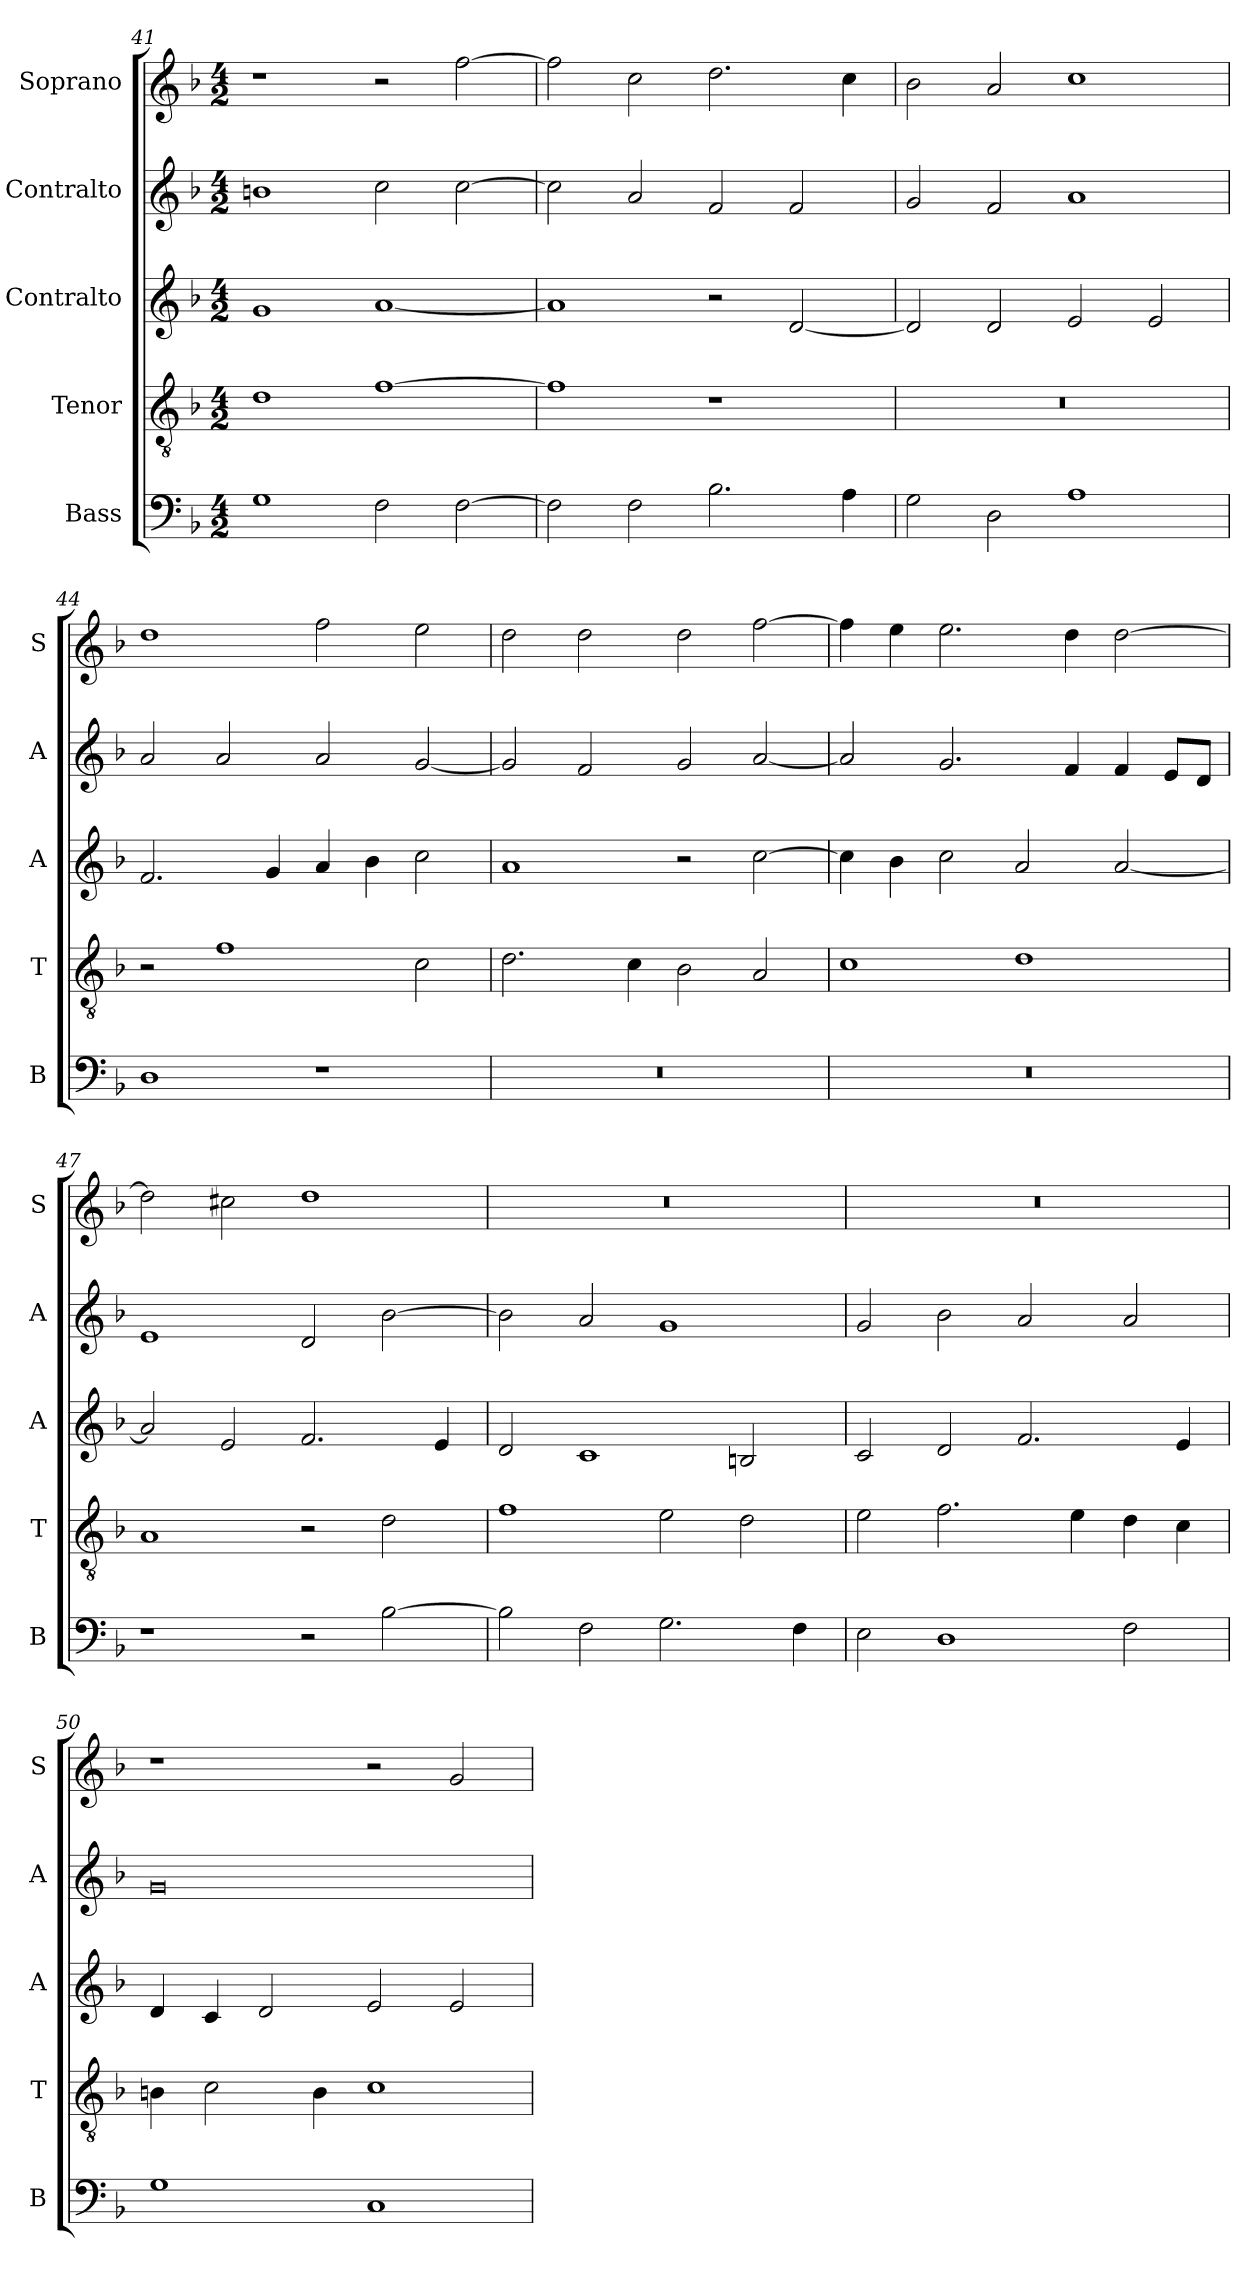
**kern	**kern	**kern	**kern	**kern
*part5	*part4	*part3	*part2	*part1
*staff5	*staff4	*staff3	*staff2	*staff1
*I"Bass	*I"Tenor	*I"Contralto	*I"Contralto	*I"Soprano
*I'B	*I'T	*I'A	*I'A	*I'S
*clefF4	*clefGv2	*clefG2	*clefG2	*clefG2
*k[b-]	*k[b-]	*k[b-]	*k[b-]	*k[b-]
*G:dor	*G:dor	*G:dor	*G:dor	*G:dor
*M4/2	*M4/2	*M4/2	*M4/2	*M4/2
=41	=41	=41	=41	=41
1G	1d	1g	1bn	1r
2F	[1f	[1a	2cc	2r
[2F	.	.	[2cc	[2ff
=42	=42	=42	=42	=42
2F]	1f]	1a]	2cc]	2ff]
2F	.	.	2a	2cc
2.B-	1r	2r	2f	2.dd
.	.	[2d	2f	.
4A	.	.	.	4cc
=43	=43	=43	=43	=43
2G	0r	2d]	2g	2b-
2D	.	2d	2f	2a
1A	.	2e	1a	1cc
.	.	2e	.	.
=44	=44	=44	=44	=44
1D	2r	2.f	2a	1dd
.	1f	.	2a	.
.	.	4g	.	.
1r	.	4a	2a	2ff
.	.	4b-	.	.
.	2c	2cc	[2g	2ee
=45	=45	=45	=45	=45
0r	2.d	1a	2g]	2dd
.	.	.	2f	2dd
.	4c	.	.	.
.	2B-	2r	2g	2dd
.	2A	[2cc	[2a	[2ff
=46	=46	=46	=46	=46
0r	1c	4cc]	2a]	4ff]
.	.	4b-	.	4ee
.	.	2cc	2.g	2.ee
.	1d	2a	.	.
.	.	.	4f	4dd
.	.	[2a	4f	[2dd
.	.	.	8e/L	.
.	.	.	8d/J	.
=47	=47	=47	=47	=47
1r	1A	2a]	1e	2dd]
.	.	2e	.	2cc#X
2r	2r	2.f	2d	1dd
[2B-	2d	.	[2b-	.
.	.	4e	.	.
=48	=48	=48	=48	=48
2B-]	1f	2d	2b-]	0r
2F	.	1c	2a	.
2.G	2e	.	1g	.
.	2d	2Bn	.	.
4F	.	.	.	.
=49	=49	=49	=49	=49
2E	2e	2c	2g	0r
1D	2.f	2d	2b-	.
.	.	2.f	2a	.
.	4e	.	.	.
2F	4d	.	2a	.
.	4c	4e	.	.
=50	=50	=50	=50	=50
1G	4Bn	4d	0g	1r
.	2c	4c	.	.
.	.	2d	.	.
.	4B	.	.	.
1C	1c	2e	.	2r
.	.	2e	.	2g
=	=	=	=	=
*-	*-	*-	*-	*-
